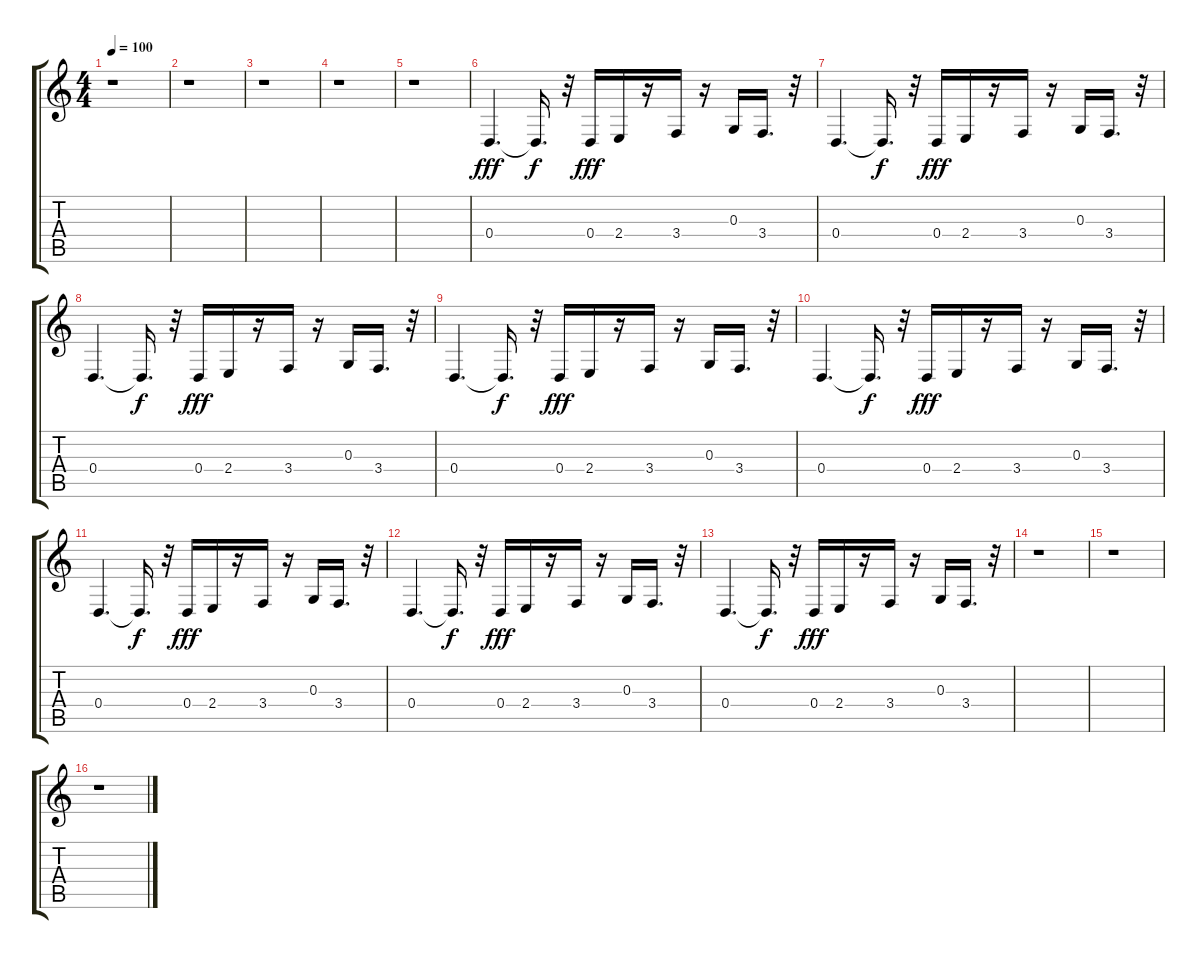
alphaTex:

\track "" {instrument baritonesax}
\staff {score tabs}
\tuning (E4 B3 G3 D3 A2 E2) {hide}
\ts (4 4)
\tempo 100
\clef g2
\ks c
r.1{dy fff} |
r.1 |
r.1 |
r.1 |
r.1 |
0.4.4{d} 0.4{t}.16{d dy f} r.32 0.4.16{dy fff} 2.4.16 r.16 3.4.16 r.16 0.3.16 3.4.16{d} r.32 |
0.4.4{d} 0.4{t}.16{d dy f} r.32 0.4.16{dy fff} 2.4.16 r.16 3.4.16 r.16 0.3.16 3.4.16{d} r.32 |
0.4.4{d} 0.4{t}.16{d dy f} r.32 0.4.16{dy fff} 2.4.16 r.16 3.4.16 r.16 0.3.16 3.4.16{d} r.32 |
0.4.4{d} 0.4{t}.16{d dy f} r.32 0.4.16{dy fff} 2.4.16 r.16 3.4.16 r.16 0.3.16 3.4.16{d} r.32 |
0.4.4{d} 0.4{t}.16{d dy f} r.32 0.4.16{dy fff} 2.4.16 r.16 3.4.16 r.16 0.3.16 3.4.16{d} r.32 |
0.4.4{d} 0.4{t}.16{d dy f} r.32 0.4.16{dy fff} 2.4.16 r.16 3.4.16 r.16 0.3.16 3.4.16{d} r.32 |
0.4.4{d} 0.4{t}.16{d dy f} r.32 0.4.16{dy fff} 2.4.16 r.16 3.4.16 r.16 0.3.16 3.4.16{d} r.32 |
0.4.4{d} 0.4{t}.16{d dy f} r.32 0.4.16{dy fff} 2.4.16 r.16 3.4.16 r.16 0.3.16 3.4.16{d} r.32 |
r.1 |
r.1 |
r.1
